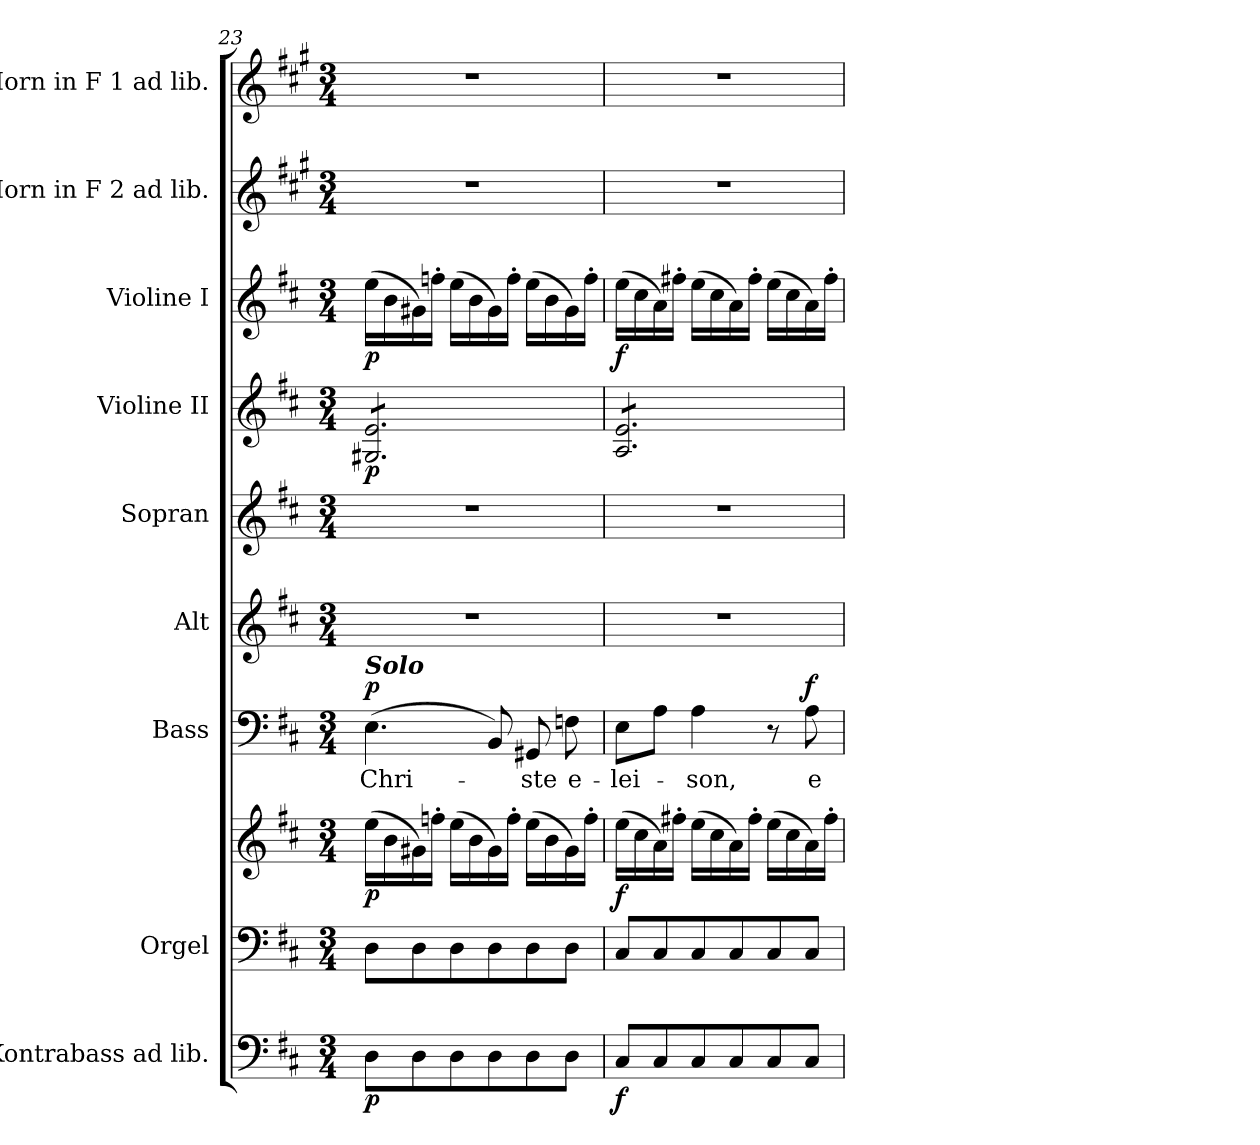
**kern	**dynam	**kern	**kern	**dynam	**kern	**text	**dynam	**kern	**kern	**kern	**dynam	**kern	**dynam	**kern	**kern
*part9	*part9	*part8	*part8	*part8	*part7	*part7	*part7	*part6	*part5	*part4	*part4	*part3	*part3	*part2	*part1
*staff10	*staff10	*staff9	*staff8	*staff8/9	*staff7	*staff7	*staff7	*staff6	*staff5	*staff4	*staff4	*staff3	*staff3	*staff2	*staff1
*I"Kontrabass ad lib.	*	*I"Orgel	*	*	*I"Bass	*	*	*I"Alt	*I"Sopran	*I"Violine II	*	*I"Violine I	*	*I"Horn in F 2 ad lib.	*I"Horn in F 1 ad lib.
*I'Kb.	*	*I'Org.	*	*	*I'B.	*	*	*I'A.	*I'S.	*I'Vl. II	*	*I'Vl. I	*	*	*
*clefF4	*	*clefF4	*clefG2	*	*clefF4	*	*	*clefG2	*clefG2	*clefG2	*	*clefG2	*	*clefG2	*clefG2
*ITrd7c12	*	*	*	*	*	*	*	*	*	*	*	*	*	*ITrd4c7	*ITrd4c7
*k[f#c#]	*	*k[f#c#]	*k[f#c#]	*	*k[f#c#]	*	*	*k[f#c#]	*k[f#c#]	*k[f#c#]	*	*k[f#c#]	*	*k[f#c#]	*k[f#c#]
*D:	*	*D:	*D:	*	*D:	*	*	*D:	*D:	*D:	*	*D:	*	*D:	*D:
*M3/4	*	*M3/4	*M3/4	*	*M3/4	*	*	*M3/4	*M3/4	*M3/4	*	*M3/4	*	*M3/4	*M3/4
=23	=23	=23	=23	=23	=23	=23	=23	=23	=23	=23	=23	=23	=23	=23	=23
!	!	!	!	!	!LO:TX:a:Bi:t=Solo	!	!	!	!	!	!	!	!	!	!
!	!LO:DY:b	!	!	!LO:DY:b	!	!LO:LY:b	!LO:DY:a	!	!	!	!LO:DY:b	!	!LO:DY:b	!	!
*	*	*	*	*	*	*	*	*	*	*tremolo	*	*	*	*	*
8DD\L	p	8D\L	(>16ee\LL	p	(>4.E\	Chri-	p	2.r	2.r	8G#X/ 8e/L	p	(>16ee\LL	p	2.r	2.r
.	.	.	16b\	.	.	.	.	.	.	.	.	16b\	.	.	.
8DD\	.	8D\	16g#X\)	.	.	.	.	.	.	8G#X/ 8e/	.	16g#X\)	.	.	.
.	.	.	16ffn'>\JJ	.	.	.	.	.	.	.	.	16ffn'>\JJ	.	.	.
8DD\	.	8D\	(>16ee\LL	.	.	.	.	.	.	8G#X/ 8e/	.	(>16ee\LL	.	.	.
.	.	.	16b\	.	.	.	.	.	.	.	.	16b\	.	.	.
8DD\	.	8D\	16g#\)	.	8BB/)	.	.	.	.	8G#X/ 8e/	.	16g#\)	.	.	.
.	.	.	16ff'>\JJ	.	.	.	.	.	.	.	.	16ff'>\JJ	.	.	.
!	!	!	!	!	!	!LO:LY:b	!	!	!	!	!	!	!	!	!
8DD\	.	8D\	(>16ee\LL	.	8GG#X/	-ste	.	.	.	8G#X/ 8e/	.	(>16ee\LL	.	.	.
.	.	.	16b\	.	.	.	.	.	.	.	.	16b\	.	.	.
!	!	!	!	!	!	!LO:LY:b	!	!	!	!	!	!	!	!	!
8DD\J	.	8D\J	16g#\)	.	8Fn\	e-	.	.	.	8G#X/ 8e/J	.	16g#\)	.	.	.
.	.	.	16ff'>\JJ	.	.	.	.	.	.	.	.	16ff'>\JJ	.	.	.
!!LO:PB:g=z
=24	=24	=24	=24	=24	=24	=24	=24	=24	=24	=24	=24	=24	=24	=24	=24
!	!LO:DY:b	!	!	!LO:DY:b	!	!LO:LY:b	!	!	!	!	!	!	!LO:DY:b	!	!
8CC#/L	f	8C#/L	(>16ee\LL	f	8E\L	-lei-	.	2.r	2.r	8A/ 8e/L	.	(>16ee\LL	f	2.r	2.r
.	.	.	16cc#\	.	.	.	.	.	.	.	.	16cc#\	.	.	.
8CC#/	.	8C#/	16a\)	.	8A\J	.	.	.	.	8A/ 8e/	.	16a\)	.	.	.
.	.	.	16ff#X'>\JJ	.	.	.	.	.	.	.	.	16ff#X'>\JJ	.	.	.
!	!	!	!	!	!	!LO:LY:b	!	!	!	!	!	!	!	!	!
8CC#/	.	8C#/	(>16ee\LL	.	4A\	-son,	.	.	.	8A/ 8e/	.	(>16ee\LL	.	.	.
.	.	.	16cc#\	.	.	.	.	.	.	.	.	16cc#\	.	.	.
8CC#/	.	8C#/	16a\)	.	.	.	.	.	.	8A/ 8e/	.	16a\)	.	.	.
.	.	.	16ff#'>\JJ	.	.	.	.	.	.	.	.	16ff#'>\JJ	.	.	.
8CC#/	.	8C#/	(>16ee\LL	.	8r	.	.	.	.	8A/ 8e/	.	(>16ee\LL	.	.	.
.	.	.	16cc#\	.	.	.	.	.	.	.	.	16cc#\	.	.	.
!	!	!	!	!	!	!LO:LY:b	!LO:DY:a	!	!	!	!	!	!	!	!
8CC#/J	.	8C#/J	16a\)	.	8A\	e-	f	.	.	8A/ 8e/J	.	16a\)	.	.	.
*	*	*	*	*	*	*	*	*	*	*Xtremolo	*	*	*	*	*
.	.	.	16ff#'>\JJ	.	.	.	.	.	.	.	.	16ff#'>\JJ	.	.	.
=	=	=	=	=	=	=	=	=	=	=	=	=	=	=	=
*-	*-	*-	*-	*-	*-	*-	*-	*-	*-	*-	*-	*-	*-	*-	*-
